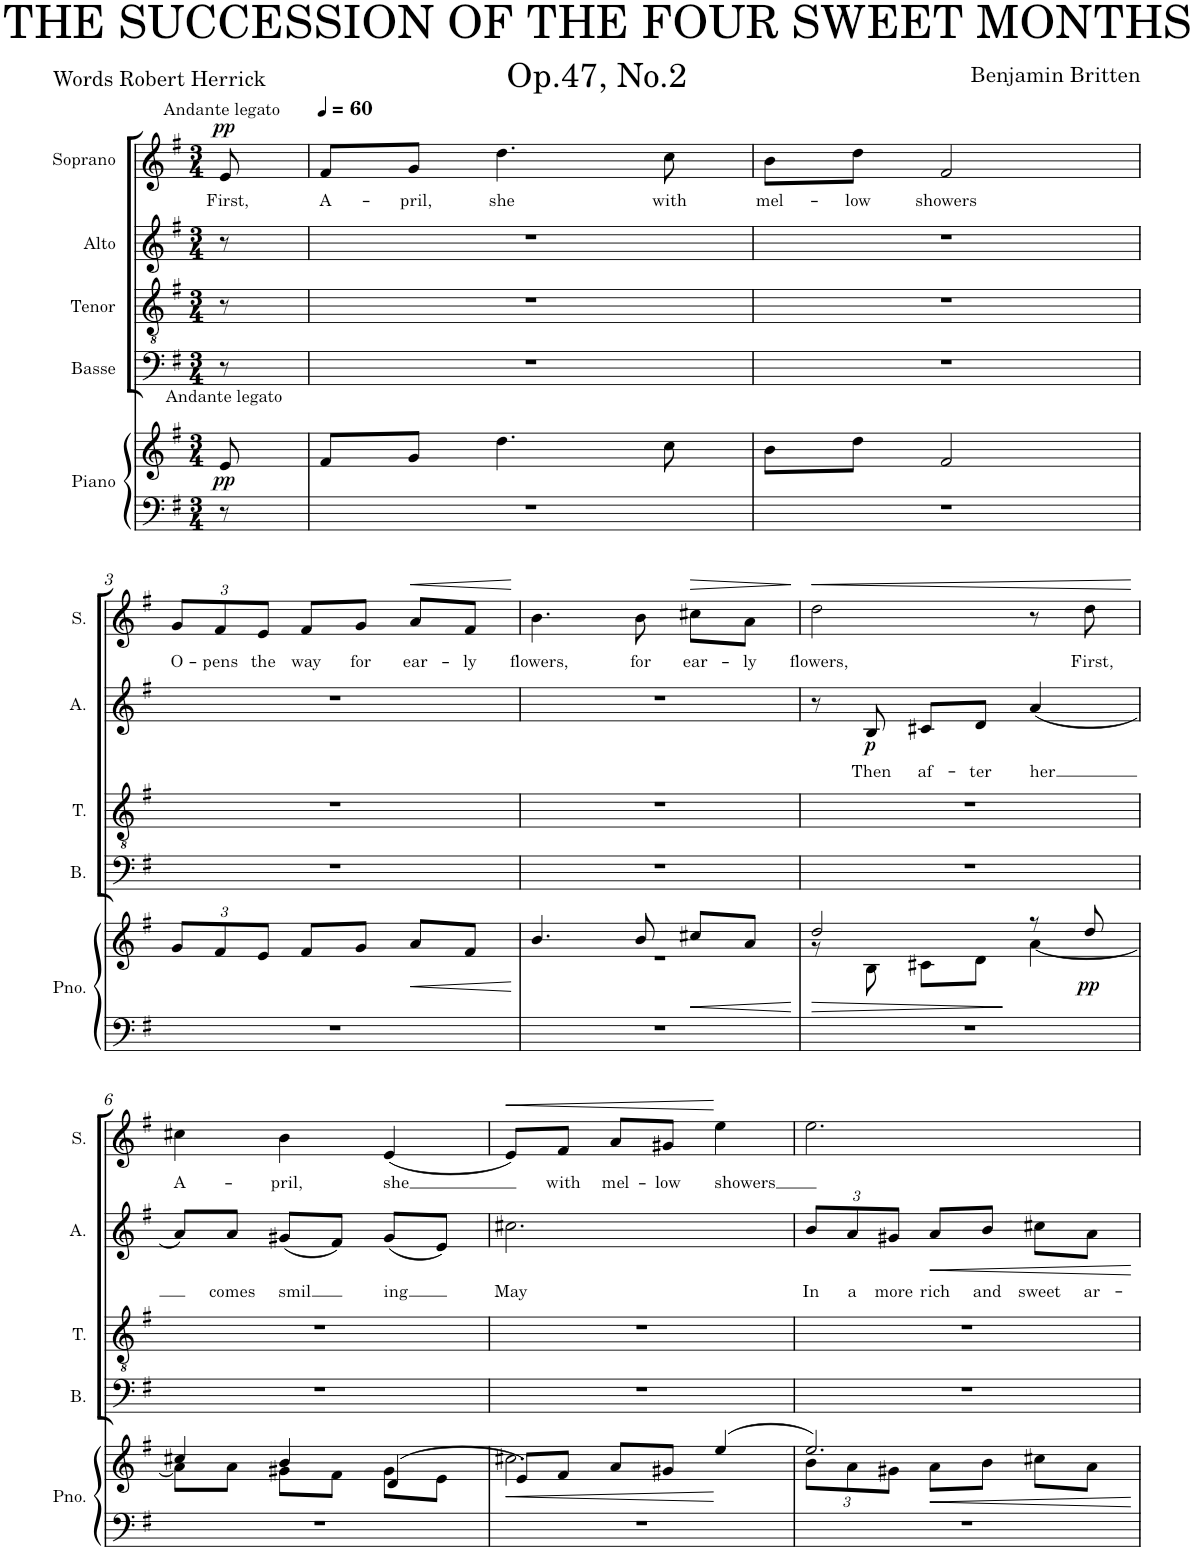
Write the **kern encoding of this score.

**kern	**kern	**dynam	**kern	**kern	**kern	**text	**dynam	**kern	**text	**dynam
*part5	*part5	*part5	*part4	*part3	*part2	*part2	*part2	*part1	*part1	*part1
*staff6	*staff5	*staff5/6	*staff4	*staff3	*staff2	*staff2	*staff2	*staff1	*staff1	*staff1
*I"Piano	*	*	*I"Basse	*I"Tenor	*I"Alto	*	*	*I"Soprano	*	*
*I'Pno.	*	*	*I'B.	*I'T.	*I'A.	*	*	*I'S.	*	*
*clefF4	*clefG2	*	*clefF4	*clefGv2	*clefG2	*	*	*clefG2	*	*
*k[f#]	*k[f#]	*	*k[f#]	*k[f#]	*k[f#]	*	*	*k[f#]	*	*
*M3/4	*M3/4	*	*M3/4	*M3/4	*M3/4	*	*	*M3/4	*	*
*MM60	*MM60	*	*MM60	*MM60	*MM60	*	*	*MM60	*	*
=	=	=	=	=	=	=	=	=	=	=
!	!	!	!	!	!	!	!	!LO:TX:a:t=Andante legato	!	!
!	!LO:TX:a:t=Andante legato	!	!	!	!	!	!	!	!	!
!	!	!LO:DY:b	!	!	!	!	!	!	!LO:LY:b	!LO:DY:a
8r	8e/	pp	8r	8r	8r	.	.	8e/	First,	pp
=1	=1	=1	=1	=1	=1	=1	=1	=1	=1	=1
!	!	!	!	!	!	!	!	!	!LO:LY:b	!
2.r	8f#/L	.	2.r	2.r	2.r	.	.	8f#/L	A-	.
!	!	!	!	!	!	!	!	!	!LO:LY:b	!
.	8g/J	.	.	.	.	.	.	8g/J	-pril,	.
!	!	!	!	!	!	!	!	!	!LO:LY:b	!
.	4.dd\	.	.	.	.	.	.	4.dd\	she	.
!	!	!	!	!	!	!	!	!	!LO:LY:b	!
.	8cc\	.	.	.	.	.	.	8cc\	with	.
=2	=2	=2	=2	=2	=2	=2	=2	=2	=2	=2
!	!	!	!	!	!	!	!	!	!LO:LY:b	!
2.r	8b\L	.	2.r	2.r	2.r	.	.	8b\L	mel-	.
!	!	!	!	!	!	!	!	!	!LO:LY:b	!
.	8dd\J	.	.	.	.	.	.	8dd\J	-low	.
!	!	!	!	!	!	!	!	!	!LO:LY:b	!
.	2f#/	.	.	.	.	.	.	2f#/	showers	.
!!LO:LB:g=z
=3	=3	=3	=3	=3	=3	=3	=3	=3	=3	=3
*	*Xbrackettup	*	*	*	*	*	*	*Xbrackettup	*	*
!	!	!	!	!	!	!	!	!	!LO:LY:b	!
2.r	12g/L	.	2.r	2.r	2.r	.	.	12g/L	O-	.
!	!	!	!	!	!	!	!	!	!LO:LY:b	!
.	12f#/	.	.	.	.	.	.	12f#/	-pens	.
!	!	!	!	!	!	!	!	!	!LO:LY:b	!
.	12e/J	.	.	.	.	.	.	12e/J	the	.
!	!	!	!	!	!	!	!	!	!LO:LY:b	!
.	8f#/L	.	.	.	.	.	.	8f#/L	way	.
!	!	!	!	!	!	!	!	!	!LO:LY:b	!
.	8g/J	.	.	.	.	.	.	8g/J	for	.
!	!	!LO:HP:b	!	!	!	!	!	!	!LO:LY:b	!LO:HP:b
.	8a/L	<	.	.	.	.	.	8a/L	ear-	<
!	!	!	!	!	!	!	!	!	!LO:LY:b	!
.	8f#/J	.	.	.	.	.	.	8f#/J	-ly	.
.	.	[	.	.	.	.	.	.	.	[
=4	=4	=4	=4	=4	=4	=4	=4	=4	=4	=4
*	*^	*	*	*	*	*	*	*	*	*
!	!	!	!	!	!	!	!	!	!	!LO:LY:b	!
2.r	4.b/	2.r	.	2.r	2.r	2.r	.	.	4.b\	flowers,	.
!	!	!	!	!	!	!	!	!	!	!LO:LY:b	!
.	8b/	.	.	.	.	.	.	.	8b\	for	.
!	!	!	!LO:HP:b	!	!	!	!	!	!	!LO:LY:b	!LO:HP:b
.	8cc#X/L	.	<	.	.	.	.	.	8cc#X\L	ear-	>
!	!	!	!	!	!	!	!	!	!	!LO:LY:b	!
.	8a/J	.	.	.	.	.	.	.	8a\J	-ly	.
*	*v	*v	*	*	*	*	*	*	*	*	*
.	.	[	.	.	.	.	.	.	.	]
=5	=5	=5	=5	=5	=5	=5	=5	=5	=5	=5
!	!	!LO:HP:b	!	!	!	!	!	!	!LO:LY:b	!LO:HP:b
*	*^	*	*	*	*	*	*	*	*	*
2.r	2dd/	8r	>	2.r	2.r	8r	.	.	2dd\	flowers,	<
!	!	!	!	!	!	!	!LO:LY:b	!LO:DY:b	!	!	!
.	.	8B\	.	.	.	8B/	Then	p	.	.	.
!	!	!	!	!	!	!	!LO:LY:b	!	!	!	!
.	.	8c#X\L	.	.	.	8c#X/L	af-	.	.	.	.
!	!	!	!	!	!	!	!LO:LY:b	!	!	!	!
.	.	8d\J	.	.	.	8d/J	-ter	.	.	.	.
!	!	!	!	!	!	!	!LO:LY:b	!	!	!	!
.	8r	[4a\	]	.	.	(4a/	her	.	8r	.	.
!	!	!	!LO:DY:b	!	!	!	!	!	!	!LO:LY:b	!
.	8dd/	.	pp	.	.	.	.	.	8dd\	First,	.
*	*v	*v	*	*	*	*	*	*	*	*	*
.	.	.	.	.	.	.	.	.	.	[
!!LO:LB:g=z
=6	=6	=6	=6	=6	=6	=6	=6	=6	=6	=6
*	*^	*	*	*	*	*	*	*	*	*
!	!	!	!	!	!	!	!	!	!	!LO:LY:b	!
2.r	4cc#X/	8a\L]	.	2.r	2.r	8a/L)	.	.	4cc#X\	A-	.
!	!	!	!	!	!	!	!LO:LY:b	!	!	!	!
.	.	8a\J	.	.	.	8a/J	comes	.	.	.	.
!	!	!	!	!	!	!	!LO:LY:b	!	!	!LO:LY:b	!
.	4b/	8g#X\L	.	.	.	(8g#X/L	-smil	.	4b\	-pril,	.
.	.	8f#\J	.	.	.	8f#/J)	.	.	.	.	.
!	!	!	!	!	!	!	!LO:LY:b	!	!	!LO:LY:b	!
.	(4d/	8g#\L	.	.	.	(8g#/L	ing	.	(4e/	she	.
.	.	8e\J	.	.	.	8e/J)	.	.	.	.	.
=7	=7	=7	=7	=7	=7	=7	=7	=7	=7	=7	=7
!	!	!	!LO:HP:b	!	!	!	!LO:LY:b	!	!	!	!LO:HP:b
2.r	8e/L)	2.cc#X\	<	2.r	2.r	2.cc#X\	May	.	8e/L)	.	<
!	!	!	!	!	!	!	!	!	!	!LO:LY:b	!
.	8f#/J	.	.	.	.	.	.	.	8f#/J	with	.
!	!	!	!	!	!	!	!	!	!	!LO:LY:b	!
.	8a/L	.	.	.	.	.	.	.	8a/L	mel-	.
!	!	!	!	!	!	!	!	!	!	!LO:LY:b	!
.	8g#X/J	.	.	.	.	.	.	.	8g#X/J	-low	.
!	!	!	!	!	!	!	!	!	!	!LO:LY:b	!
.	(4ee/	.	[	.	.	.	.	.	4ee\	showers	[
=8	=8	=8	=8	=8	=8	=8	=8	=8	=8	=8	=8
*	*	*	*	*	*	*Xbrackettup	*	*	*	*	*
!	!	!	!	!	!	!	!LO:LY:b	!	!	!	!
2.r	2.ee/)	12b\L	.	2.r	2.r	12b/L	In	.	2.ee\	.	.
!	!	!	!	!	!	!	!LO:LY:b	!	!	!	!
.	.	12a\	.	.	.	12a/	a	.	.	.	.
!	!	!	!	!	!	!	!LO:LY:b	!	!	!	!
.	.	12g#X\J	.	.	.	12g#X/J	more	.	.	.	.
!	!	!	!	!	!	!	!LO:LY:b	!LO:HP:b	!	!	!
.	.	8a\L	.	.	.	8a/L	rich	<	.	.	.
!	!	!	!	!	!	!	!LO:LY:b	!	!	!	!
.	.	8b\J	.	.	.	8b/J	and	.	.	.	.
!	!	!	!	!	!	!	!LO:LY:b	!	!	!	!
.	.	8cc#X\L	.	.	.	8cc#X\L	sweet	.	.	.	.
!	!	!	!	!	!	!	!LO:LY:b	!	!	!	!
.	.	8a\J	.	.	.	8a\J	ar-	.	.	.	.
*	*v	*v	*	*	*	*	*	*	*	*	*
.	.	.	.	.	.	.	[	.	.	.
=	=	=	=	=	=	=	=	=	=	=
*-	*-	*-	*-	*-	*-	*-	*-	*-	*-	*-
